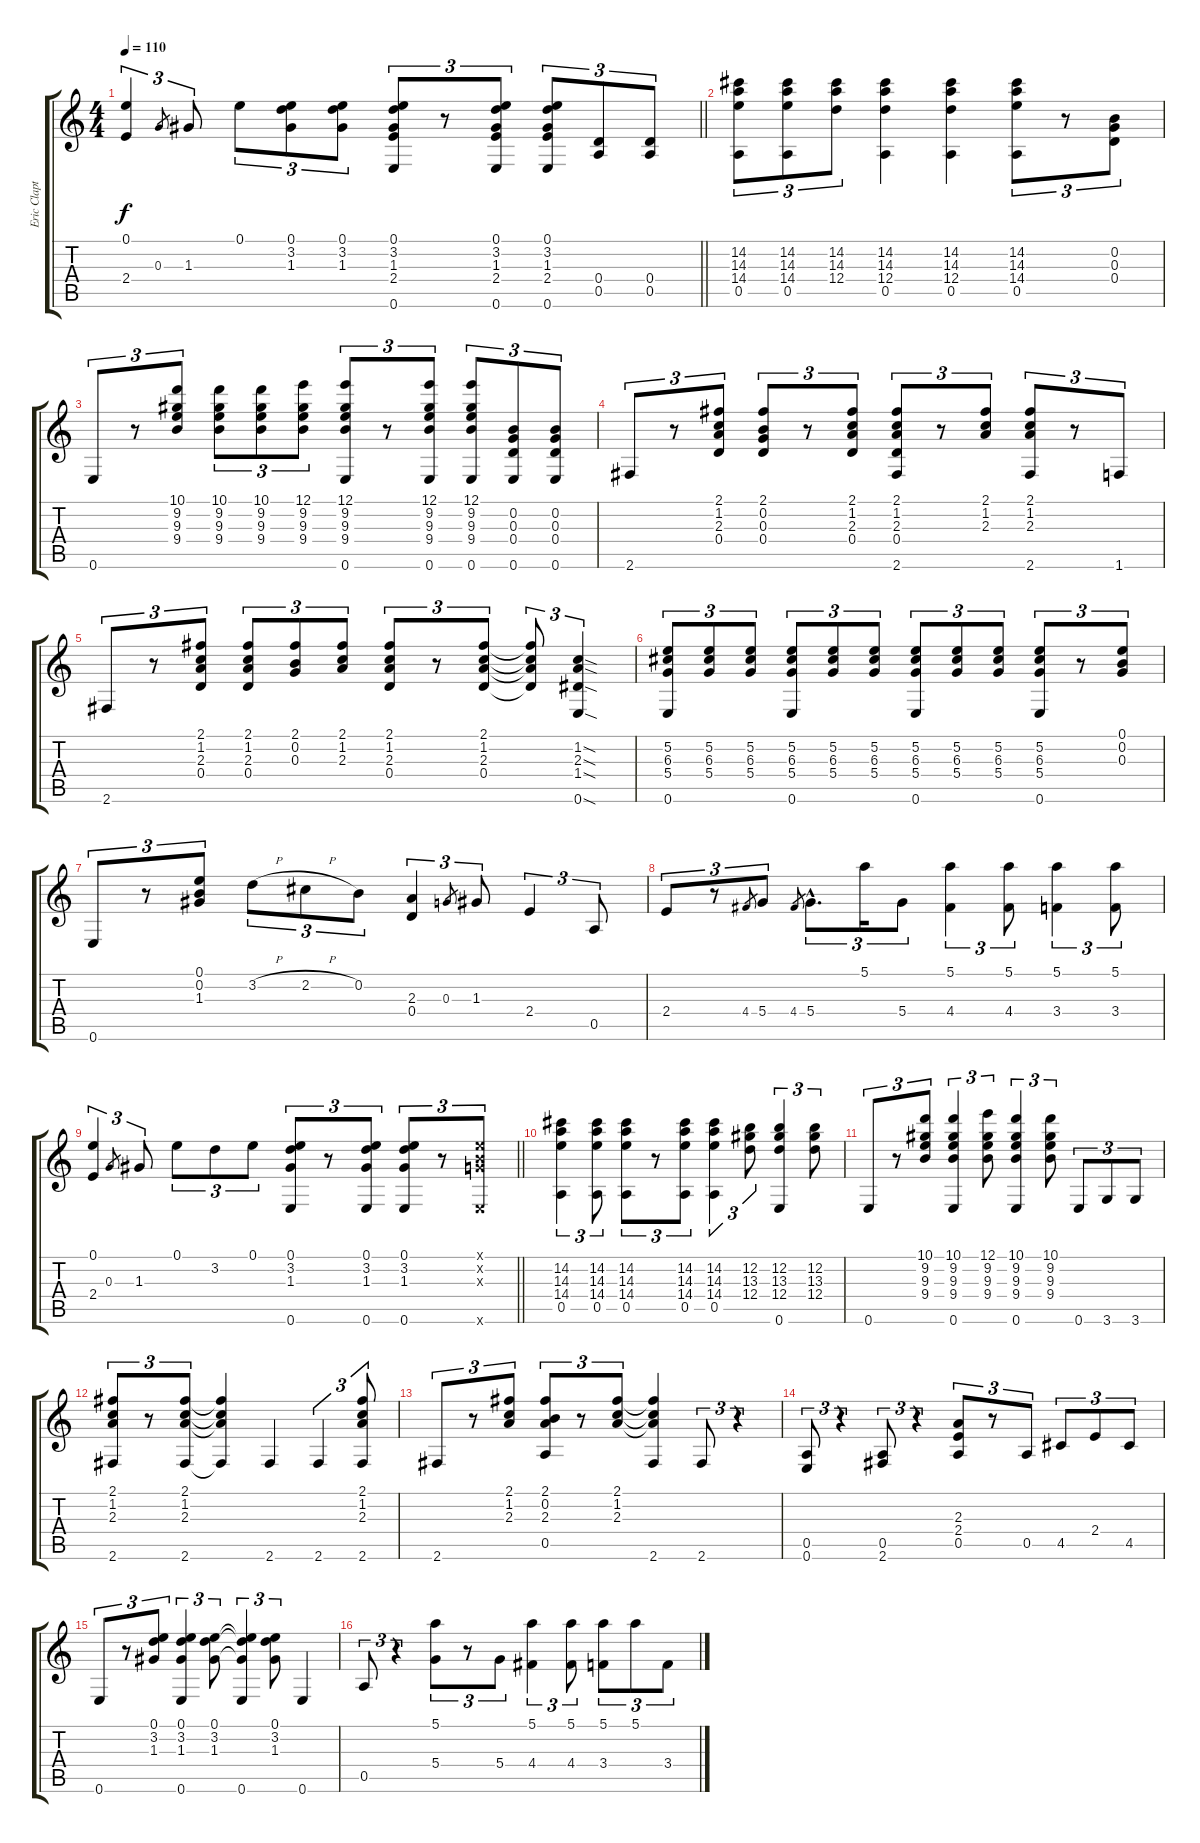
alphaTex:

\track ("Eric Clapton Guitar" "Eric Clapt") {instrument acousticguitarnylon}
\staff {score tabs}
\tuning (E4 B3 G3 D3 A2 E2) {hide}
\ts (4 4)
\tempo 110
\clef g2
\barLineRight lightlight
\ks c
(0.1 2.4).4{tu (3 2) dy f} 0.3.8{gr} 1.3.8{tu (3 2)} 0.1.8{tu (3 2)} (0.1 3.2 1.3).8{tu (3 2)} (0.1 3.2 1.3).8{tu (3 2)} (0.1 3.2 1.3 2.4 0.6).8{tu (3 2)} r.8{tu (3 2)} (0.1 3.2 1.3 2.4 0.6).8{tu (3 2)} (0.1 3.2 1.3 2.4 0.6).8{tu (3 2)} (0.4 0.5).8{tu (3 2)} (0.4 0.5).8{tu (3 2)} |
(14.2 14.3 14.4 0.5).8{tu (3 2)} (14.2 14.3 14.4 0.5).8{tu (3 2)} (14.2 14.3 12.4).8{tu (3 2)} (14.2 14.3 12.4 0.5).4 (14.2 14.3 12.4 0.5).4 (14.2 14.3 14.4 0.5).8{tu (3 2)} r.8{tu (3 2)} (0.2 0.3 0.4).8{tu (3 2)} |
0.6.8{tu (3 2)} r.8{tu (3 2)} (10.1 9.2 9.3 9.4).8{tu (3 2)} (10.1 9.2 9.3 9.4).8{tu (3 2)} (10.1 9.2 9.3 9.4).8{tu (3 2)} (12.1 9.2 9.3 9.4).8{tu (3 2)} (12.1 9.2 9.3 9.4 0.6).8{tu (3 2)} r.8{tu (3 2)} (12.1 9.2 9.3 9.4 0.6).8{tu (3 2)} (12.1 9.2 9.3 9.4 0.6).8{tu (3 2)} (0.2 0.3 0.4 0.6).8{tu (3 2)} (0.2 0.3 0.4 0.6).8{tu (3 2)} |
2.6.8{tu (3 2)} r.8{tu (3 2)} (2.1 1.2 2.3 0.4).8{tu (3 2)} (2.1 0.2 0.3 0.4).8{tu (3 2)} r.8{tu (3 2)} (2.1 1.2 2.3 0.4).8{tu (3 2)} (2.1 1.2 2.3 0.4 2.6).8{tu (3 2)} r.8{tu (3 2)} (2.1 1.2 2.3).8{tu (3 2)} (2.1 1.2 2.3 2.6).8{tu (3 2)} r.8{tu (3 2)} 1.6.8{tu (3 2)} |
2.6.8{tu (3 2)} r.8{tu (3 2)} (2.1 1.2 2.3 0.4).8{tu (3 2)} (2.1 1.2 2.3 0.4).8{tu (3 2)} (2.1 0.2 0.3).8{tu (3 2)} (2.1 1.2 2.3).8{tu (3 2)} (2.1 1.2 2.3 0.4).8{tu (3 2)} r.8{tu (3 2)} (2.1 1.2 2.3 0.4).8{tu (3 2)} (2.1{t} 1.2{t} 2.3{t} 0.4{t}).8{tu (3 2)} (1.2{sod} 2.3{sod} 1.4{sod} 0.6{sod}).4{tu (3 2)} |
(5.2 6.3 5.4 0.6).8{tu (3 2)} (5.2 6.3 5.4).8{tu (3 2)} (5.2 6.3 5.4).8{tu (3 2)} (5.2 6.3 5.4 0.6).8{tu (3 2)} (5.2 6.3 5.4).8{tu (3 2)} (5.2 6.3 5.4).8{tu (3 2)} (5.2 6.3 5.4 0.6).8{tu (3 2)} (5.2 6.3 5.4).8{tu (3 2)} (5.2 6.3 5.4).8{tu (3 2)} (5.2 6.3 5.4 0.6).8{tu (3 2)} r.8{tu (3 2)} (0.1 0.2 0.3).8{tu (3 2)} |
0.6.8{tu (3 2)} r.8{tu (3 2)} (0.1 0.2 1.3).8{tu (3 2)} 3.2{h}.8{tu (3 2)} 2.2{h}.8{tu (3 2)} 0.2.8{tu (3 2)} (2.3 0.4).4{tu (3 2)} 0.3.8{gr} 1.3.8{tu (3 2)} 2.4.4{tu (3 2)} 0.5.8{tu (3 2)} |
2.4.8{tu (3 2)} r.8{tu (3 2)} 4.4.8{gr} 5.4.8{tu (3 2)} 4.4.8{gr} 5.4{hac}.8{d tu (3 2)} 5.1.16{tu (3 2)} 5.4.8{tu (3 2)} (5.1 4.4).4{tu (3 2)} (5.1 4.4).8{tu (3 2)} (5.1 3.4).4{tu (3 2)} (5.1 3.4).8{tu (3 2)} |
\barLineRight lightlight
(0.1 2.4).4{tu (3 2)} 0.3.8{gr} 1.3.8{tu (3 2)} 0.1.8{tu (3 2)} 3.2.8{tu (3 2)} 0.1.8{tu (3 2)} (0.1 3.2 1.3 0.6).8{tu (3 2)} r.8{tu (3 2)} (0.1 3.2 1.3 0.6).8{tu (3 2)} (0.1 3.2 1.3 0.6).8{tu (3 2)} r.8{tu (3 2)} (0.1{x} 0.2{x} 0.3{x} 0.6{x}).8{tu (3 2)} |
(14.2 14.3 14.4 0.5).4{tu (3 2)} (14.2 14.3 14.4 0.5).8{tu (3 2)} (14.2 14.3 14.4 0.5).8{tu (3 2)} r.8{tu (3 2)} (14.2 14.3 14.4 0.5).8{tu (3 2)} (14.2 14.3 14.4 0.5).4{tu (3 2)} (12.2 13.3 12.4).8{tu (3 2)} (12.2 13.3 12.4 0.6).4{tu (3 2)} (12.2 13.3 12.4).8{tu (3 2)} |
0.6.8{tu (3 2)} r.8{tu (3 2)} (10.1 9.2 9.3 9.4).8{tu (3 2)} (10.1 9.2 9.3 9.4 0.6).4{tu (3 2)} (12.1 9.2 9.3 9.4).8{tu (3 2)} (10.1 9.2 9.3 9.4 0.6).4{tu (3 2)} (10.1 9.2 9.3 9.4).8{tu (3 2)} 0.6.8{tu (3 2)} 3.6.8{tu (3 2)} 3.6.8{tu (3 2)} |
(2.1 1.2 2.3 2.6).8{tu (3 2)} r.8{tu (3 2)} (2.1 1.2 2.3 2.6).8{tu (3 2)} (2.1{t} 1.2{t} 2.3{t} 2.6{t}).4 2.6.4 2.6.4{tu (3 2)} (2.1 1.2 2.3 2.6).8{tu (3 2)} |
2.6.8{tu (3 2)} r.8{tu (3 2)} (2.1 1.2 2.3).8{tu (3 2)} (2.1 0.2 2.3 0.5).8{tu (3 2)} r.8{tu (3 2)} (2.1 1.2 2.3).8{tu (3 2)} (2.1{t} 1.2{t} 2.3{t} 2.6).4 2.6.8{tu (3 2)} r.4{tu (3 2)} |
(0.5 0.6).8{tu (3 2)} r.4{tu (3 2)} (0.5 2.6).8{tu (3 2)} r.4{tu (3 2)} (2.3 2.4 0.5).8{tu (3 2)} r.8{tu (3 2)} 0.5.8{tu (3 2)} 4.5.8{tu (3 2)} 2.4.8{tu (3 2)} 4.5.8{tu (3 2)} |
0.6.8{tu (3 2)} r.8{tu (3 2)} (0.1 3.2 1.3).8{tu (3 2)} (0.1 3.2 1.3 0.6).4{tu (3 2)} (0.1 3.2 1.3).8{tu (3 2)} (0.1{t} 3.2{t} 1.3{t} 0.6).4{tu (3 2)} (0.1 3.2 1.3).8{tu (3 2)} 0.6.4 |
0.5.8{tu (3 2)} r.4{tu (3 2)} (5.1 5.4).8{tu (3 2)} r.8{tu (3 2)} 5.4.8{tu (3 2)} (5.1 4.4).4{tu (3 2)} (5.1 4.4).8{tu (3 2)} (5.1 3.4).8{tu (3 2)} 5.1.8{tu (3 2)} 3.4.8{tu (3 2)}
